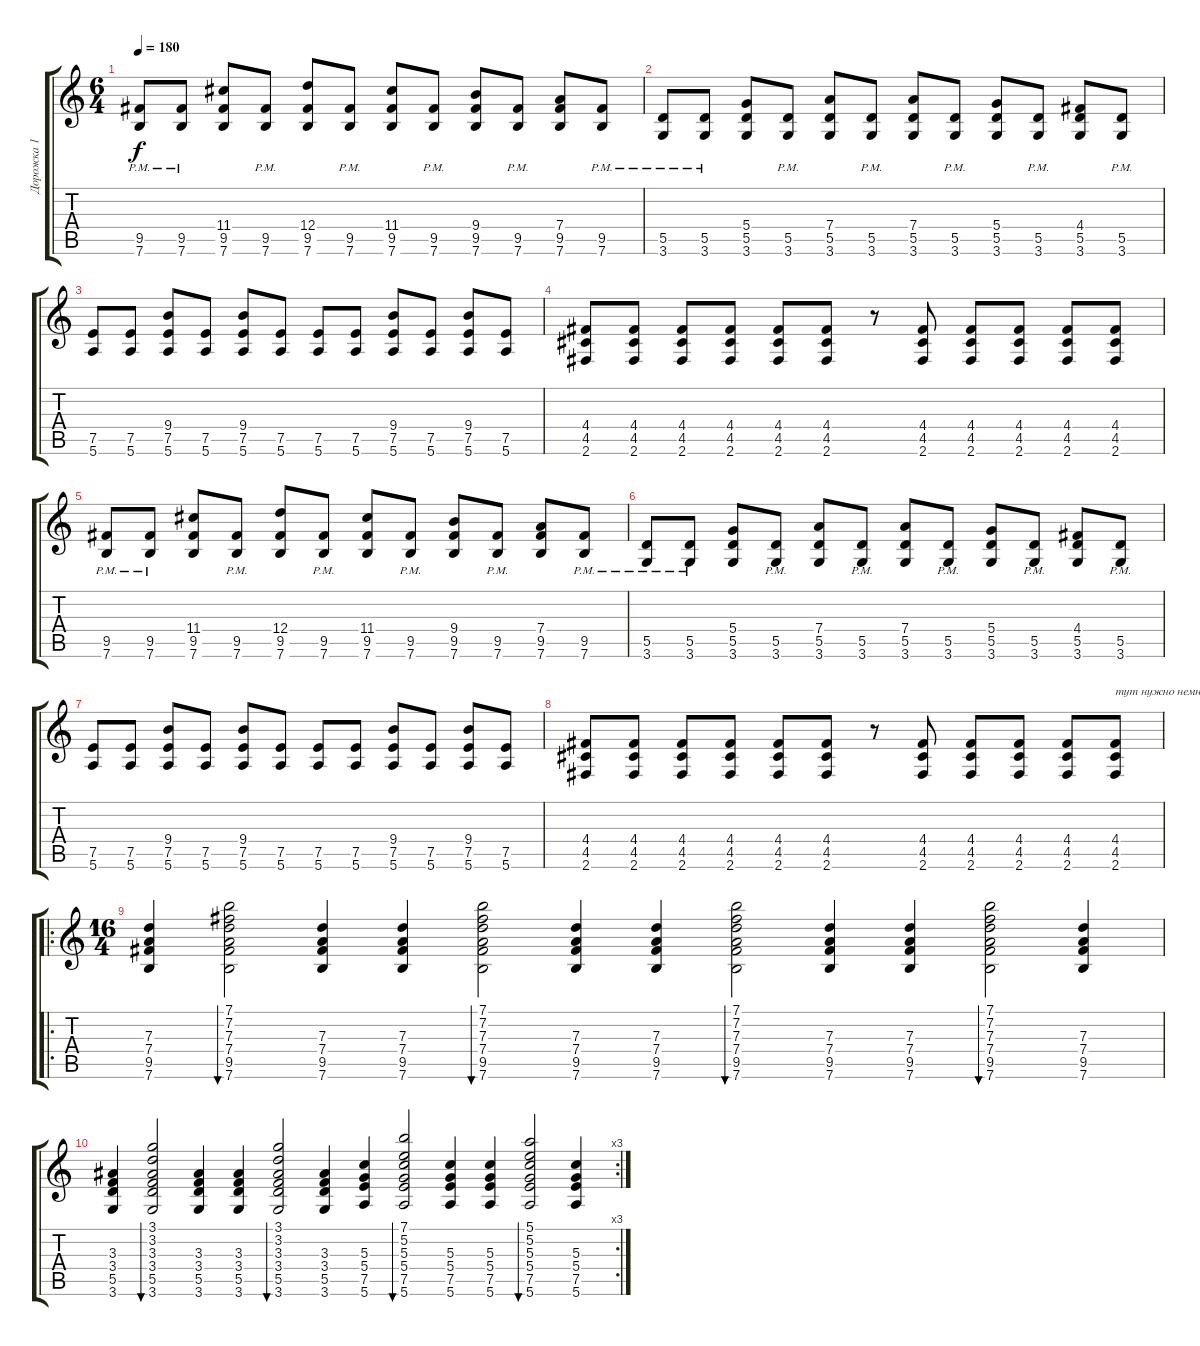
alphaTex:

\track ("Дорожка 1" "Дорожка 1") {instrument distortionguitar}
\staff {score tabs}
\tuning (E4 B3 G3 D3 A2 E2) {hide}
\ts (6 4)
\tempo 180
\clef g2
\ks c
(9.5{pm} 7.6{pm}).8{dy f instrument distortionguitar} (9.5{pm} 7.6{pm}).8 (11.4 9.5 7.6).8 (9.5{pm} 7.6{pm}).8 (12.4 9.5 7.6).8 (9.5{pm} 7.6{pm}).8 (11.4 9.5 7.6).8 (9.5{pm} 7.6{pm}).8 (9.4 9.5 7.6).8 (9.5{pm} 7.6{pm}).8 (7.4 9.5 7.6).8 (9.5{pm} 7.6{pm}).8 |
(5.5{pm} 3.6{pm}).8 (5.5{pm} 3.6{pm}).8 (5.4 5.5 3.6).8 (5.5{pm} 3.6{pm}).8 (7.4 5.5 3.6).8 (5.5{pm} 3.6{pm}).8 (7.4 5.5 3.6).8 (5.5{pm} 3.6{pm}).8 (5.4 5.5 3.6).8 (5.5{pm} 3.6{pm}).8 (4.4 5.5 3.6).8 (5.5{pm} 3.6{pm}).8 |
(7.5 5.6).8 (7.5 5.6).8 (9.4 7.5 5.6).8 (7.5 5.6).8 (9.4 7.5 5.6).8 (7.5 5.6).8 (7.5 5.6).8 (7.5 5.6).8 (9.4 7.5 5.6).8 (7.5 5.6).8 (9.4 7.5 5.6).8 (7.5 5.6).8 |
(4.4 4.5 2.6).8 (4.4 4.5 2.6).8 (4.4 4.5 2.6).8 (4.4 4.5 2.6).8 (4.4 4.5 2.6).8 (4.4 4.5 2.6).8 r.8 (4.4 4.5 2.6).8 (4.4 4.5 2.6).8 (4.4 4.5 2.6).8 (4.4 4.5 2.6).8 (4.4 4.5 2.6).8 |
(9.5{pm} 7.6{pm}).8 (9.5{pm} 7.6{pm}).8 (11.4 9.5 7.6).8 (9.5{pm} 7.6{pm}).8 (12.4 9.5 7.6).8 (9.5{pm} 7.6{pm}).8 (11.4 9.5 7.6).8 (9.5{pm} 7.6{pm}).8 (9.4 9.5 7.6).8 (9.5{pm} 7.6{pm}).8 (7.4 9.5 7.6).8 (9.5{pm} 7.6{pm}).8 |
(5.5{pm} 3.6{pm}).8 (5.5{pm} 3.6{pm}).8 (5.4 5.5 3.6).8 (5.5{pm} 3.6{pm}).8 (7.4 5.5 3.6).8 (5.5{pm} 3.6{pm}).8 (7.4 5.5 3.6).8 (5.5{pm} 3.6{pm}).8 (5.4 5.5 3.6).8 (5.5{pm} 3.6{pm}).8 (4.4 5.5 3.6).8 (5.5{pm} 3.6{pm}).8 |
(7.5 5.6).8 (7.5 5.6).8 (9.4 7.5 5.6).8 (7.5 5.6).8 (9.4 7.5 5.6).8 (7.5 5.6).8 (7.5 5.6).8 (7.5 5.6).8 (9.4 7.5 5.6).8 (7.5 5.6).8 (9.4 7.5 5.6).8 (7.5 5.6).8 |
(4.4 4.5 2.6).8 (4.4 4.5 2.6).8 (4.4 4.5 2.6).8 (4.4 4.5 2.6).8 (4.4 4.5 2.6).8 (4.4 4.5 2.6).8 r.8 (4.4 4.5 2.6).8 (4.4 4.5 2.6).8 (4.4 4.5 2.6).8 (4.4 4.5 2.6).8 (4.4 4.5 2.6).8{txt "тут нужно немного рёва ветра"} |
\ro
\ts (16 4)
(7.3 7.4 9.5 7.6).4{instrument acousticguitarsteel} (7.1 7.2 7.3 7.4 9.5 7.6).2{bu 480} (7.3 7.4 9.5 7.6).4 (7.3 7.4 9.5 7.6).4 (7.1 7.2 7.3 7.4 9.5 7.6).2{bu 480} (7.3 7.4 9.5 7.6).4 (7.3 7.4 9.5 7.6).4 (7.1 7.2 7.3 7.4 9.5 7.6).2{bu 480} (7.3 7.4 9.5 7.6).4 (7.3 7.4 9.5 7.6).4 (7.1 7.2 7.3 7.4 9.5 7.6).2{bu 480} (7.3 7.4 9.5 7.6).4 |
\rc 3
(3.3 3.4 5.5 3.6).4{instrument acousticguitarsteel} (3.1 3.2 3.3 3.4 5.5 3.6).2{bu 480} (3.3 3.4 5.5 3.6).4 (3.3 3.4 5.5 3.6).4 (3.1 3.2 3.3 3.4 5.5 3.6).2{bu 480} (3.3 3.4 5.5 3.6).4 (5.3 5.4 7.5 5.6).4 (7.1 5.2 5.3 5.4 7.5 5.6).2{bu 480} (5.3 5.4 7.5 5.6).4 (5.3 5.4 7.5 5.6).4 (5.1 5.2 5.3 5.4 7.5 5.6).2{bu 480} (5.3 5.4 7.5 5.6).4
